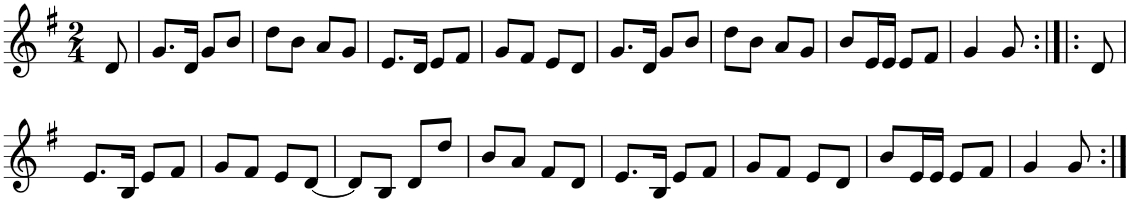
**kern
*part1
*staff1
*I"Piano
*I'Pno
*clefG2
*k[f#]
*G:
*M2/4
=1
8d/
=2
8.g/L
16d/Jk
8g/L
8b/J
=3
8dd\L
8b\J
8a/L
8g/J
=4
8.e/L
16d/Jk
8e/L
8f#/J
=5
8g/L
8f#/J
8e/L
8d/J
=6
8.g/L
16d/Jk
8g/L
8b/J
=7
8dd\L
8b\J
8a/L
8g/J
=8
8b/L
16e/L
16e/JJ
8e/L
8f#/J
=9
4g/
8g/
=10:|!|:
8d/
!!LO:LB:g=z
=11
8.e/L
16B/Jk
8e/L
8f#/J
=12
8g/L
8f#/J
8e/L
[8d/J
=13
8d/L]
8B/J
8d/L
8dd/J
=14
8b/L
8a/J
8f#/L
8d/J
=15
8.e/L
16B/Jk
8e/L
8f#/J
=16
8g/L
8f#/J
8e/L
8d/J
=17
8b/L
16e/L
16e/JJ
8e/L
8f#/J
=18
4g/
8g/
=:|!
*-
